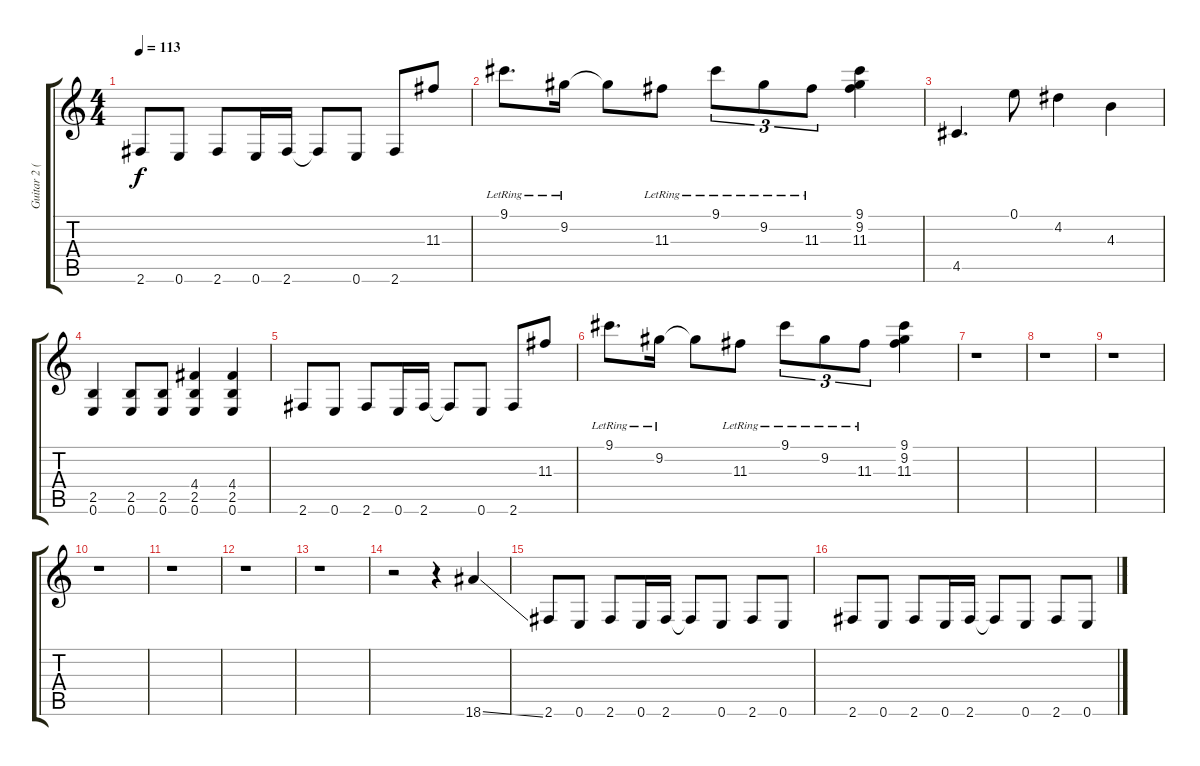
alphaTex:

\track ("Guitar 2 (Rhythm ditorted)" "Guitar 2 (") {instrument distortionguitar}
\staff {score tabs}
\tuning (E4 B3 G3 D3 A2 E2) {hide}
\ts (4 4)
\tempo 113
\clef g2
\ks c
2.6.8{dy f} 0.6.8 2.6.8 0.6.16 2.6.16 2.6{t}.8 0.6.8 2.6.8 11.3.8 |
9.1{lr}.8{d} 9.2{lr}.16 9.2{t}.8 11.3{lr}.8 9.1{lr}.8{tu (3 2)} 9.2{lr}.8{tu (3 2)} 11.3{lr}.8{tu (3 2)} (9.1 9.2 11.3).4 |
4.5.4{d} 0.1.8 4.2.4 4.3.4 |
(2.5 0.6).4 (2.5 0.6).8 (2.5 0.6).8 (4.4 2.5 0.6).4 (4.4 2.5 0.6).4 |
2.6.8 0.6.8 2.6.8 0.6.16 2.6.16 2.6{t}.8 0.6.8 2.6.8 11.3.8 |
9.1{lr}.8{d} 9.2{lr}.16 9.2{t}.8 11.3{lr}.8 9.1{lr}.8{tu (3 2)} 9.2{lr}.8{tu (3 2)} 11.3{lr}.8{tu (3 2)} (9.1 9.2 11.3).4 |
r.1 |
r.1 |
r.1 |
r.1 |
r.1 |
r.1 |
r.1 |
r.2 r.4 18.6{ss}.4 |
2.6.8 0.6.8 2.6.8 0.6.16 2.6.16 2.6{t}.8 0.6.8 2.6.8 0.6.8 |
2.6.8 0.6.8 2.6.8 0.6.16 2.6.16 2.6{t}.8 0.6.8 2.6.8 0.6.8
